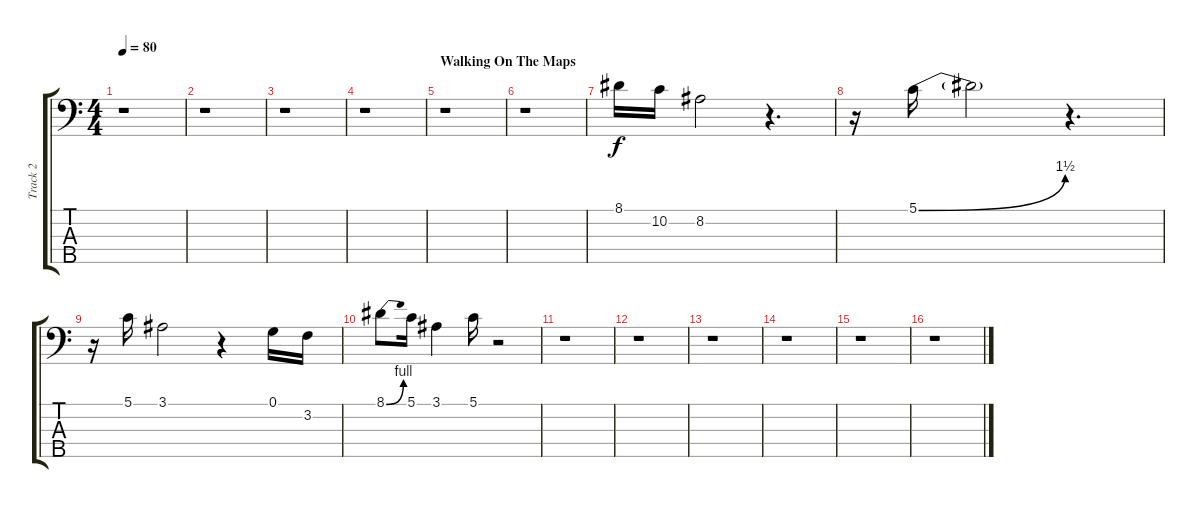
\track ("Track 2" "Track 2") {instrument electricbasspick}
\staff {score tabs}
\tuning (G2 D2 A1 E1 B0) {hide}
\ts (4 4)
\tempo 80
\clef f4
\ks c
r.1{dy f instrument electricbasspick} |
r.1 |
r.1 |
r.1 |
\section ("" "Walking On The Maps")
r.1 |
r.1 |
8.1.16 10.2.16 8.2.2 r.4{d} |
r.16 5.1{be (bend 0 0 60 6)}.16 5.1{t}.2 r.4{d} |
r.16 5.1.16 3.1.2 r.4 0.1.16 3.2.16 |
8.1{be (bend 0 0 60 4)}.8 5.1.16 3.1.4 5.1.16 r.2 |
r.1 |
r.1 |
r.1 |
r.1 |
r.1 |
r.1
